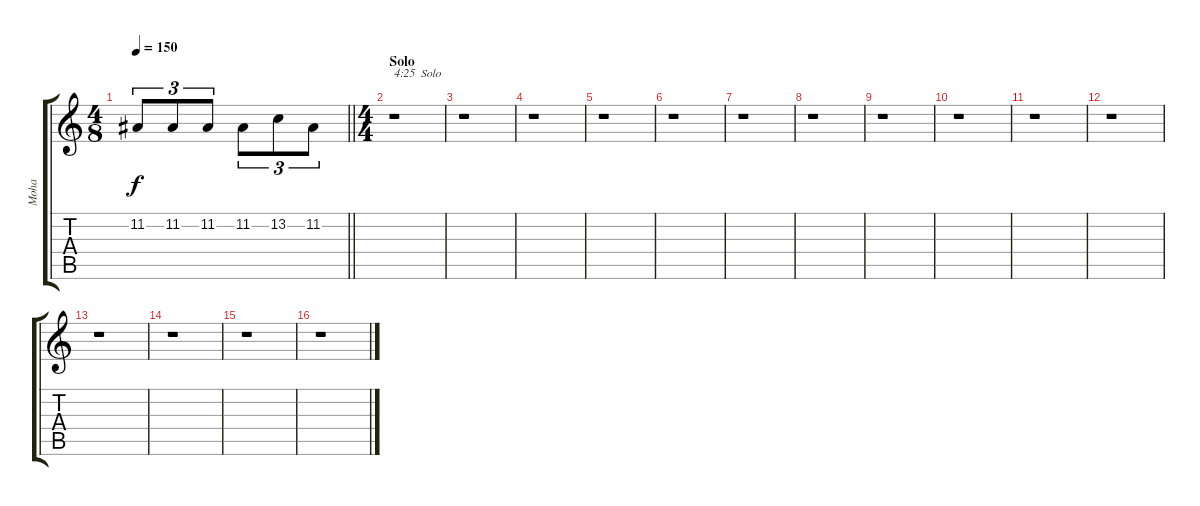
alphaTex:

\track ("Moha" "Moha") {instrument violin}
\staff {score tabs}
\tuning (E4 B3 G3 D3 A2 E2) {hide}
\ts (4 8)
\tempo 150
\clef g2
\barLineRight lightlight
\ks c
11.2.8{tu (3 2) dy f} 11.2.8{tu (3 2)} 11.2.8{tu (3 2)} 11.2.8{tu (3 2)} 13.2.8{tu (3 2)} 11.2.8{tu (3 2)} |
\ts (4 4)
\section ("" "Solo")
r.1{txt "4:25  Solo"} |
r.1 |
r.1 |
r.1 |
r.1 |
r.1 |
r.1 |
r.1 |
r.1 |
r.1 |
r.1 |
r.1 |
r.1 |
r.1 |
r.1
